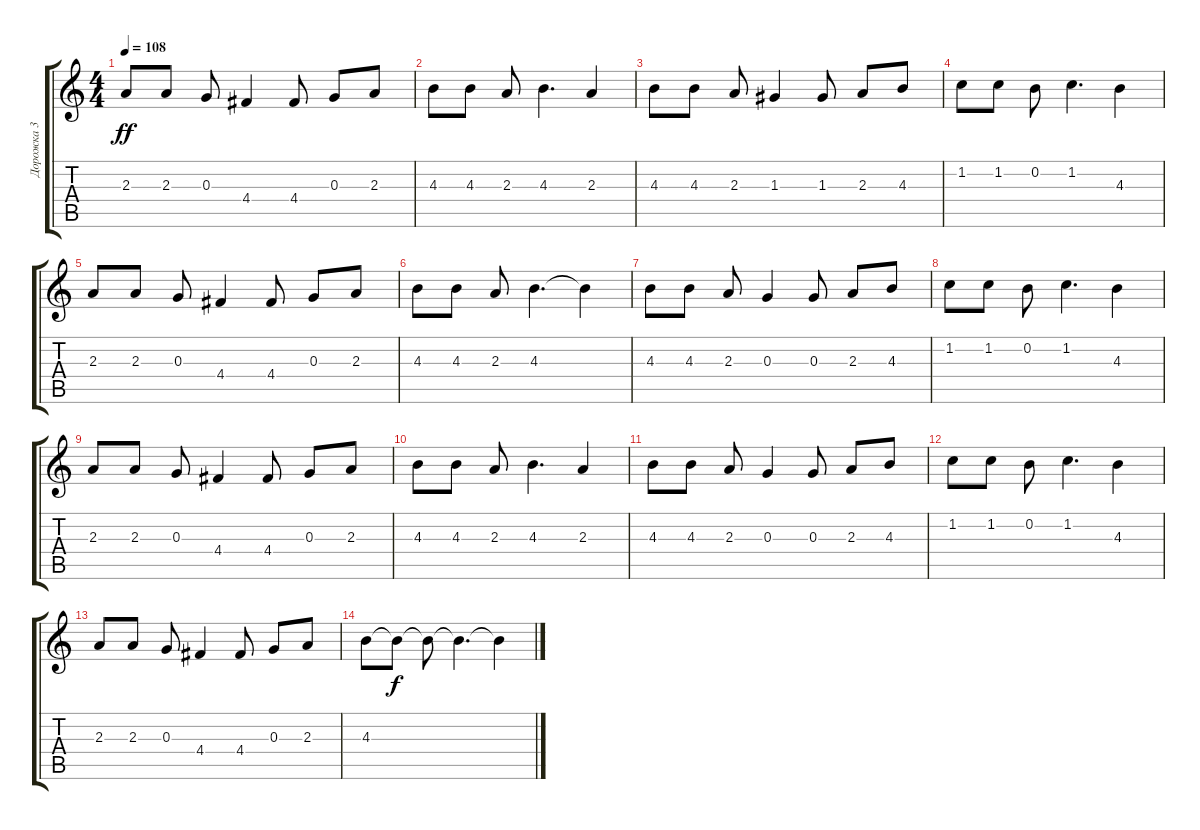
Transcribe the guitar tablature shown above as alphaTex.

\track ("Дорожка 3" "Дорожка 3") {instrument electricguitarclean}
\staff {score tabs}
\tuning (E4 B3 G3 D3 A2 E2) {hide}
\ts (4 4)
\tempo 108
\clef g2
\ks c
2.3.8{dy ff} 2.3.8 0.3.8 4.4.4 4.4.8 0.3.8 2.3.8 |
4.3.8 4.3.8 2.3.8 4.3.4{d} 2.3.4 |
4.3.8 4.3.8 2.3.8 1.3.4 1.3.8 2.3.8 4.3.8 |
1.2.8 1.2.8 0.2.8 1.2.4{d} 4.3.4 |
2.3.8 2.3.8 0.3.8 4.4.4 4.4.8 0.3.8 2.3.8 |
4.3.8 4.3.8 2.3.8 4.3.4{d} 4.3{t}.4 |
4.3.8 4.3.8 2.3.8 0.3.4 0.3.8 2.3.8 4.3.8 |
1.2.8 1.2.8 0.2.8 1.2.4{d} 4.3.4 |
2.3.8 2.3.8 0.3.8 4.4.4 4.4.8 0.3.8 2.3.8 |
4.3.8 4.3.8 2.3.8 4.3.4{d} 2.3.4 |
4.3.8 4.3.8 2.3.8 0.3.4 0.3.8 2.3.8 4.3.8 |
1.2.8 1.2.8 0.2.8 1.2.4{d} 4.3.4 |
2.3.8 2.3.8 0.3.8 4.4.4 4.4.8 0.3.8 2.3.8 |
4.3.8 4.3{t}.8{dy f} 4.3{t}.8 4.3{t}.4{d} 4.3{t}.4
